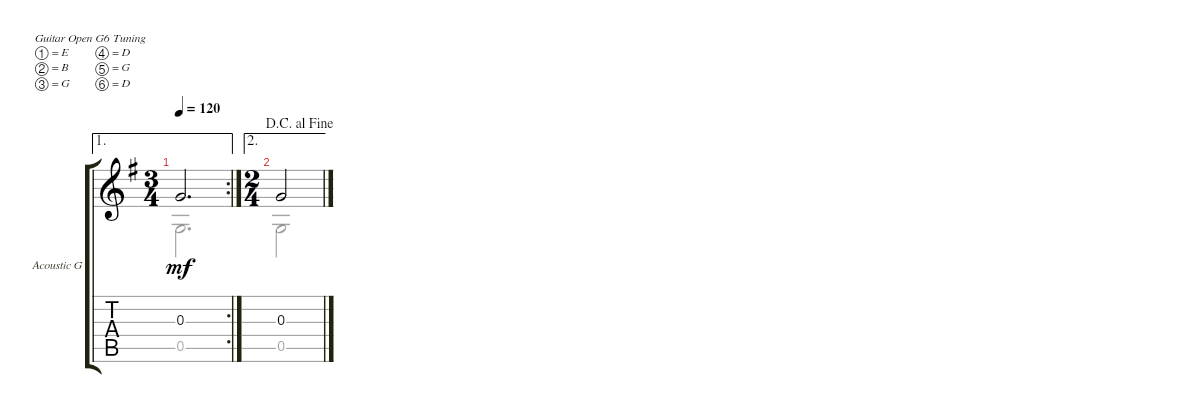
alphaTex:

\bracketExtendMode groupsimilarinstruments
\firstSystemTrackNameOrientation horizontal
\otherSystemsTrackNameOrientation horizontal
\track ("Acoustic Guitar (nylon)" "Acoustic G") {instrument acousticguitarnylon}
\staff {score tabs}
\tuning (E4 B3 G3 D3 G2 D2)
\voice
\ae 1
\rc 2
\ts (3 4)
\tempo 120
\clef g2
\ks g
0.3.2{d dy mf} |
\ae 2
\ts (2 4)
\jump dacapoalfine
0.3.2
\voice
\clef g2
\ottava regular
\simile none
\ks g
0.5.2{d dy mf} |
0.5.2
